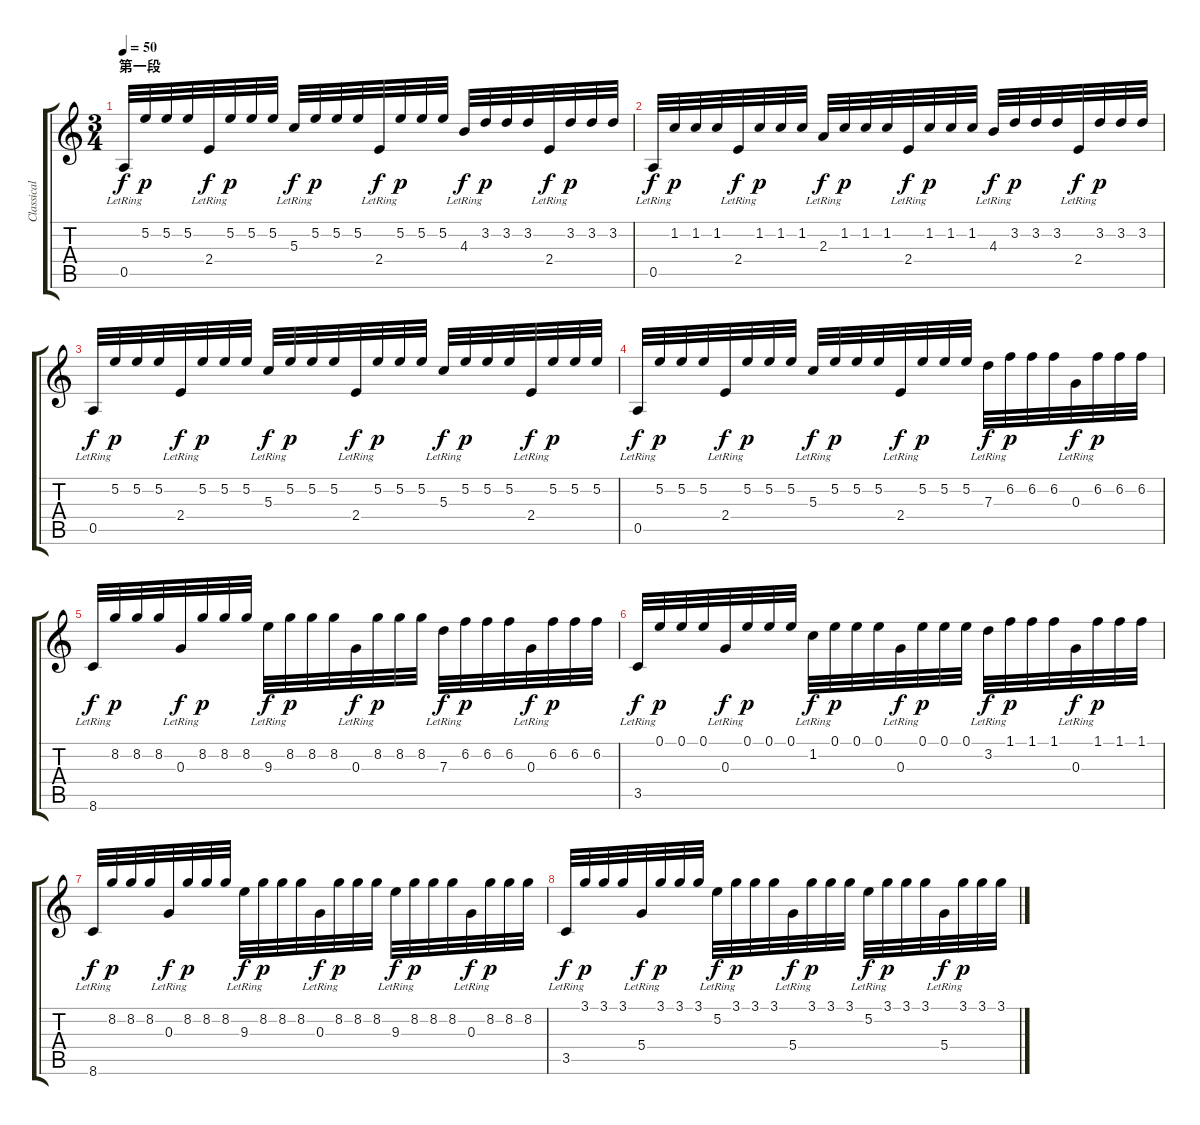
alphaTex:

\track ("Classical Guitar" "Classical ") {instrument acousticguitarnylon}
\staff {score tabs}
\tuning (E4 B3 G3 D3 A2 E2) {hide}
\ts (3 4)
\section ("" "第一段")
\tempo 50
\clef g2
\ks c
0.5{lr}.32{dy f} 5.2.32{dy p} 5.2.32 5.2.32 2.4{lr}.32{dy f} 5.2.32{dy p} 5.2.32 5.2.32 5.3{lr}.32{dy f} 5.2.32{dy p} 5.2.32 5.2.32 2.4{lr}.32{dy f} 5.2.32{dy p} 5.2.32 5.2.32 4.3{lr}.32{dy f} 3.2.32{dy p} 3.2.32 3.2.32 2.4{lr}.32{dy f} 3.2.32{dy p} 3.2.32 3.2.32 |
0.5{lr}.32{dy f} 1.2.32{dy p} 1.2.32 1.2.32 2.4{lr}.32{dy f} 1.2.32{dy p} 1.2.32 1.2.32 2.3{lr}.32{dy f} 1.2.32{dy p} 1.2.32 1.2.32 2.4{lr}.32{dy f} 1.2.32{dy p} 1.2.32 1.2.32 4.3{lr}.32{dy f} 3.2.32{dy p} 3.2.32 3.2.32 2.4{lr}.32{dy f} 3.2.32{dy p} 3.2.32 3.2.32 |
0.5{lr}.32{dy f} 5.2.32{dy p} 5.2.32 5.2.32 2.4{lr}.32{dy f} 5.2.32{dy p} 5.2.32 5.2.32 5.3{lr}.32{dy f} 5.2.32{dy p} 5.2.32 5.2.32 2.4{lr}.32{dy f} 5.2.32{dy p} 5.2.32 5.2.32 5.3{lr}.32{dy f} 5.2.32{dy p} 5.2.32 5.2.32 2.4{lr}.32{dy f} 5.2.32{dy p} 5.2.32 5.2.32 |
0.5{lr}.32{dy f} 5.2.32{dy p} 5.2.32 5.2.32 2.4{lr}.32{dy f} 5.2.32{dy p} 5.2.32 5.2.32 5.3{lr}.32{dy f} 5.2.32{dy p} 5.2.32 5.2.32 2.4{lr}.32{dy f} 5.2.32{dy p} 5.2.32 5.2.32 7.3{lr}.32{dy f} 6.2.32{dy p} 6.2.32 6.2.32 0.3{lr}.32{dy f} 6.2.32{dy p} 6.2.32 6.2.32 |
8.6{lr}.32{dy f} 8.2.32{dy p} 8.2.32 8.2.32 0.3{lr}.32{dy f} 8.2.32{dy p} 8.2.32 8.2.32 9.3{lr}.32{dy f} 8.2.32{dy p} 8.2.32 8.2.32 0.3{lr}.32{dy f} 8.2.32{dy p} 8.2.32 8.2.32 7.3{lr}.32{dy f} 6.2.32{dy p} 6.2.32 6.2.32 0.3{lr}.32{dy f} 6.2.32{dy p} 6.2.32 6.2.32 |
3.5{lr}.32{dy f} 0.1.32{dy p} 0.1.32 0.1.32 0.3{lr}.32{dy f} 0.1.32{dy p} 0.1.32 0.1.32 1.2{lr}.32{dy f} 0.1.32{dy p} 0.1.32 0.1.32 0.3{lr}.32{dy f} 0.1.32{dy p} 0.1.32 0.1.32 3.2{lr}.32{dy f} 1.1.32{dy p} 1.1.32 1.1.32 0.3{lr}.32{dy f} 1.1.32{dy p} 1.1.32 1.1.32 |
8.6{lr}.32{dy f} 8.2.32{dy p} 8.2.32 8.2.32 0.3{lr}.32{dy f} 8.2.32{dy p} 8.2.32 8.2.32 9.3{lr}.32{dy f} 8.2.32{dy p} 8.2.32 8.2.32 0.3{lr}.32{dy f} 8.2.32{dy p} 8.2.32 8.2.32 9.3{lr}.32{dy f} 8.2.32{dy p} 8.2.32 8.2.32 0.3{lr}.32{dy f} 8.2.32{dy p} 8.2.32 8.2.32 |
3.5{lr}.32{dy f} 3.1.32{dy p} 3.1.32 3.1.32 5.4{lr}.32{dy f} 3.1.32{dy p} 3.1.32 3.1.32 5.2{lr}.32{dy f} 3.1.32{dy p} 3.1.32 3.1.32 5.4{lr}.32{dy f} 3.1.32{dy p} 3.1.32 3.1.32 5.2{lr}.32{dy f} 3.1.32{dy p} 3.1.32 3.1.32 5.4{lr}.32{dy f} 3.1.32{dy p} 3.1.32 3.1.32
